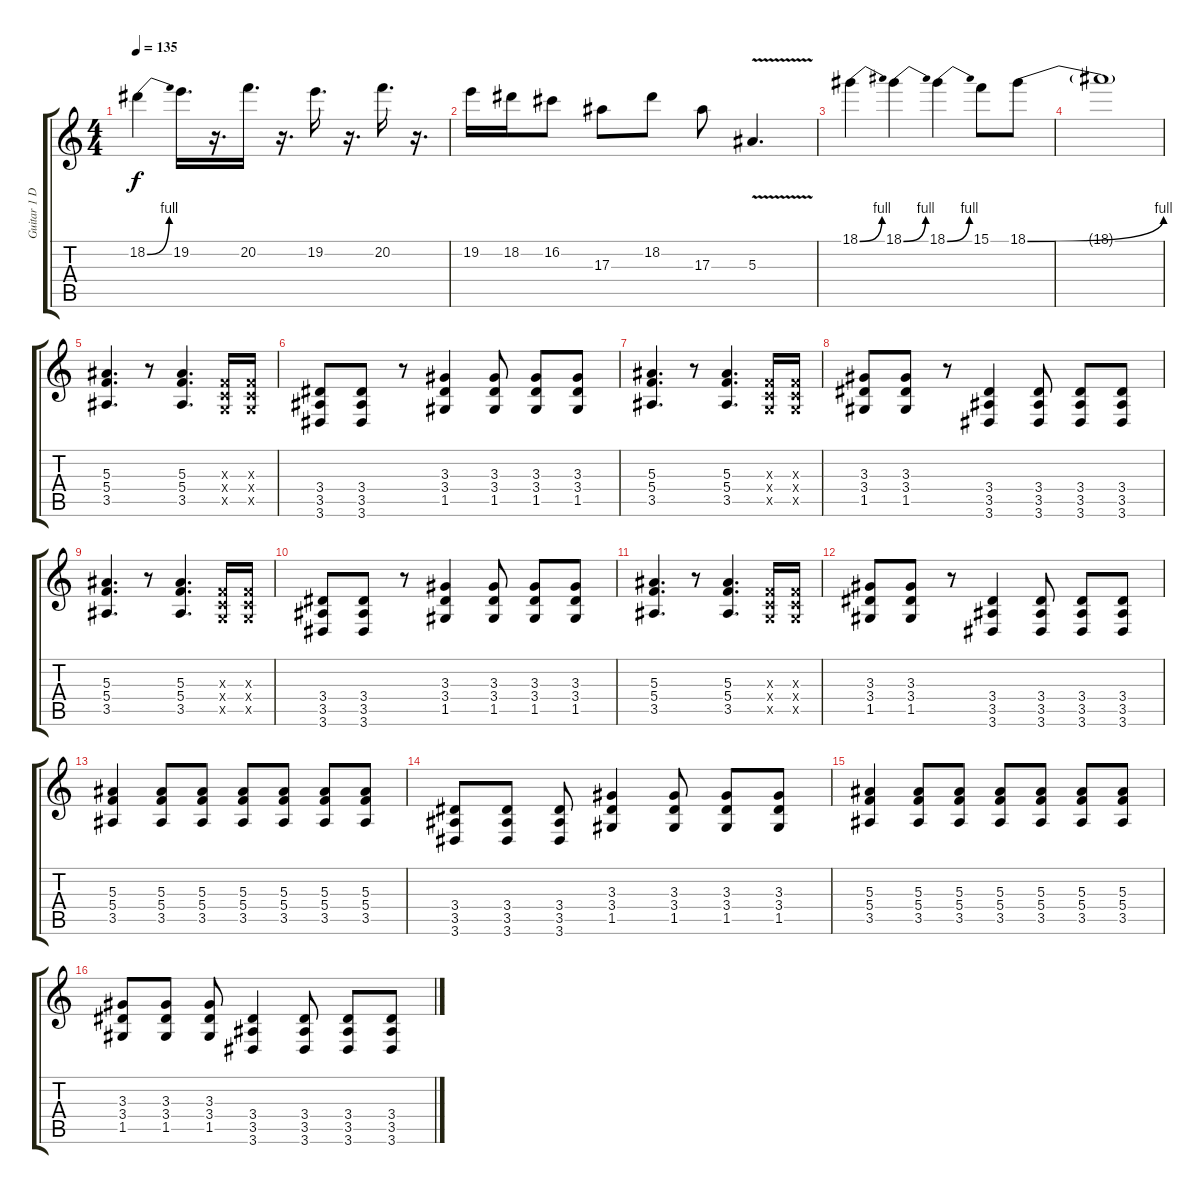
\track ("Guitar 1 Disto" "Guitar 1 D") {instrument overdrivenguitar}
\staff {score tabs}
\tuning (D4 A3 F3 C3 G2 C2) {hide}
\ts (4 4)
\tempo 135
\clef g2
\ks c
18.2{be (bend 0 0 60 4)}.4{dy f} 19.2.16{d} r.16{d} 20.2.16{d} r.16{d} 19.2.16{d} r.16{d} 20.2.16{d} r.16{d} |
19.2.16 18.2.16 16.2.8 17.3.8 18.2.8 17.3.8 5.3{v}.4{d} |
18.1{be (bend 0 0 60 4)}.4 18.1{be (bend 0 0 60 4)}.4 18.1{be (bend 0 0 60 4)}.4 15.1.8 18.1{be (bend 0 0 60 4)}.8 |
18.1{t}.1 |
(5.3 5.4 3.5).4{d} r.8 (5.3 5.4 3.5).4{d} (0.3{x} 0.4{x} 0.5{x}).16 (0.3{x} 0.4{x} 0.5{x}).16 |
(3.4 3.5 3.6).8 (3.4 3.5 3.6).8 r.8 (3.3 3.4 1.5).4 (3.3 3.4 1.5).8 (3.3 3.4 1.5).8 (3.3 3.4 1.5).8 |
(5.3 5.4 3.5).4{d} r.8 (5.3 5.4 3.5).4{d} (0.3{x} 0.4{x} 0.5{x}).16 (0.3{x} 0.4{x} 0.5{x}).16 |
(3.3 3.4 1.5).8 (3.3 3.4 1.5).8 r.8 (3.4 3.5 3.6).4 (3.4 3.5 3.6).8 (3.4 3.5 3.6).8 (3.4 3.5 3.6).8 |
(5.3 5.4 3.5).4{d} r.8 (5.3 5.4 3.5).4{d} (0.3{x} 0.4{x} 0.5{x}).16 (0.3{x} 0.4{x} 0.5{x}).16 |
(3.4 3.5 3.6).8 (3.4 3.5 3.6).8 r.8 (3.3 3.4 1.5).4 (3.3 3.4 1.5).8 (3.3 3.4 1.5).8 (3.3 3.4 1.5).8 |
(5.3 5.4 3.5).4{d} r.8 (5.3 5.4 3.5).4{d} (0.3{x} 0.4{x} 0.5{x}).16 (0.3{x} 0.4{x} 0.5{x}).16 |
(3.3 3.4 1.5).8 (3.3 3.4 1.5).8 r.8 (3.4 3.5 3.6).4 (3.4 3.5 3.6).8 (3.4 3.5 3.6).8 (3.4 3.5 3.6).8 |
(5.3 5.4 3.5).4 (5.3 5.4 3.5).8 (5.3 5.4 3.5).8 (5.3 5.4 3.5).8 (5.3 5.4 3.5).8 (5.3 5.4 3.5).8 (5.3 5.4 3.5).8 |
(3.4 3.5 3.6).8 (3.4 3.5 3.6).8 (3.4 3.5 3.6).8 (3.3 3.4 1.5).4 (3.3 3.4 1.5).8 (3.3 3.4 1.5).8 (3.3 3.4 1.5).8 |
(5.3 5.4 3.5).4 (5.3 5.4 3.5).8 (5.3 5.4 3.5).8 (5.3 5.4 3.5).8 (5.3 5.4 3.5).8 (5.3 5.4 3.5).8 (5.3 5.4 3.5).8 |
(3.3 3.4 1.5).8 (3.3 3.4 1.5).8 (3.3 3.4 1.5).8 (3.4 3.5 3.6).4 (3.4 3.5 3.6).8 (3.4 3.5 3.6).8 (3.4 3.5 3.6).8
